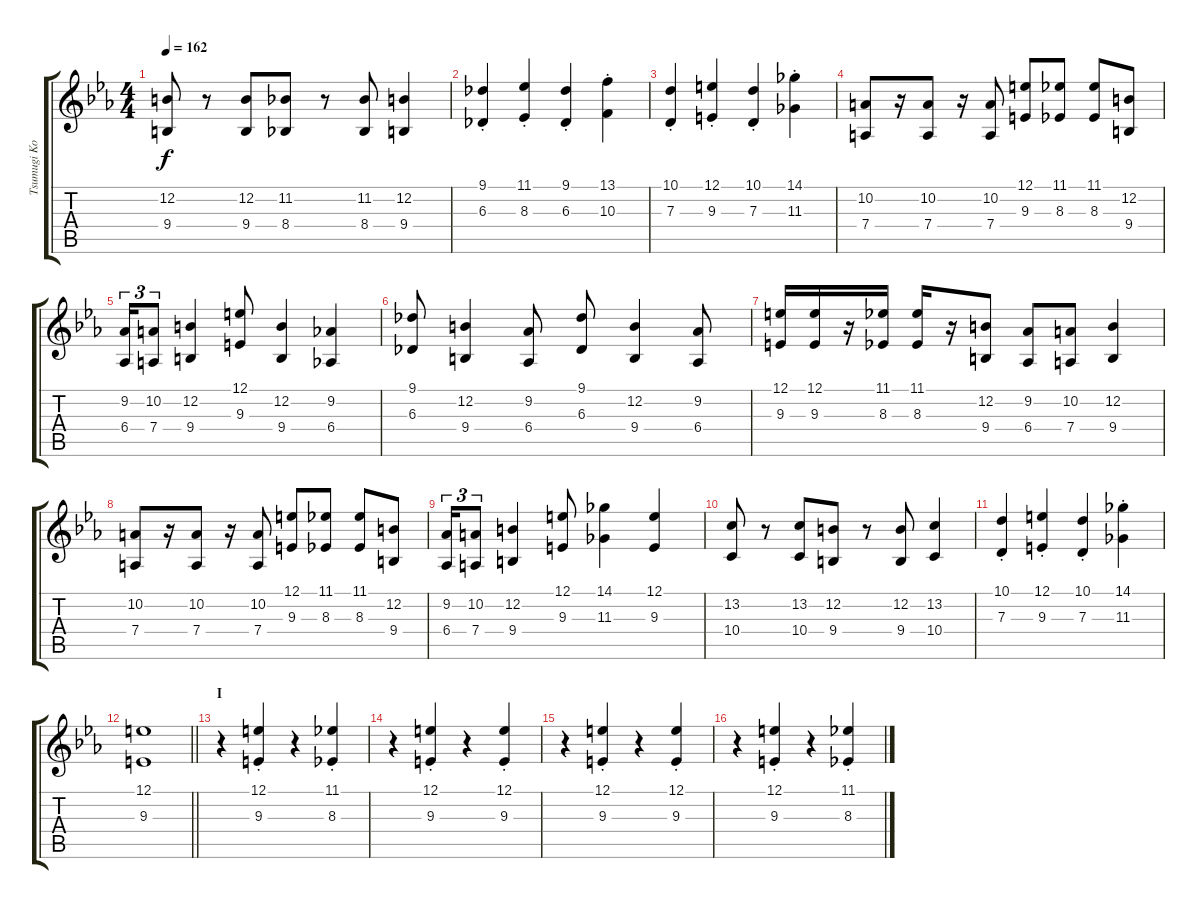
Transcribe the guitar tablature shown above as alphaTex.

\track ("Tsumugi Kotobuki" "Tsumugi Ko") {instrument lead6voice}
\staff {score tabs}
\tuning (E4 B3 G3 D3 A2 E2) {hide}
\ts (4 4)
\tempo 162
\clef g2
\ks eb
(12.2 9.4).8{dy f} r.8 (12.2 9.4).8 (11.2 8.4).8 r.8 (11.2 8.4).8 (12.2 9.4).4 |
(9.1{st} 6.3{st}).4 (11.1{st} 8.3{st}).4 (9.1{st} 6.3{st}).4 (13.1{st} 10.3{st}).4 |
(10.1{st} 7.3{st}).4 (12.1{st} 9.3{st}).4 (10.1{st} 7.3{st}).4 (14.1{st} 11.3{st}).4 |
(10.2 7.4).8 r.16 (10.2 7.4).8 r.16 (10.2 7.4).8 (12.1 9.3).8 (11.1 8.3).8 (11.1 8.3).8 (12.2 9.4).8 |
(9.2 6.4).16{tu (3 2)} (10.2 7.4).8{tu (3 2)} (12.2 9.4).4 (12.1 9.3).8 (12.2 9.4).4 (9.2 6.4).4 |
(9.1 6.3).8 (12.2 9.4).4 (9.2 6.4).8 (9.1 6.3).8 (12.2 9.4).4 (9.2 6.4).8 |
(12.1 9.3).16 (12.1 9.3).16 r.16 (11.1 8.3).16 (11.1 8.3).16 r.16 (12.2 9.4).8 (9.2 6.4).8 (10.2 7.4).8 (12.2 9.4).4 |
(10.2 7.4).8 r.16 (10.2 7.4).8 r.16 (10.2 7.4).8 (12.1 9.3).8 (11.1 8.3).8 (11.1 8.3).8 (12.2 9.4).8 |
(9.2 6.4).16{tu (3 2)} (10.2 7.4).8{tu (3 2)} (12.2 9.4).4 (12.1 9.3).8 (14.1 11.3).4 (12.1 9.3).4 |
(13.2 10.4).8 r.8 (13.2 10.4).8 (12.2 9.4).8 r.8 (12.2 9.4).8 (13.2 10.4).4 |
(10.1{st} 7.3{st}).4 (12.1{st} 9.3{st}).4 (10.1{st} 7.3{st}).4 (14.1{st} 11.3{st}).4 |
\barLineRight lightlight
(12.1 9.3).1 |
\section ("" "I")
r.4 (12.1{st} 9.3{st}).4 r.4 (11.1{st} 8.3{st}).4 |
r.4 (12.1{st} 9.3{st}).4 r.4 (12.1{st} 9.3{st}).4 |
r.4 (12.1{st} 9.3{st}).4 r.4 (12.1{st} 9.3{st}).4 |
r.4 (12.1{st} 9.3{st}).4 r.4 (11.1{st} 8.3{st}).4
